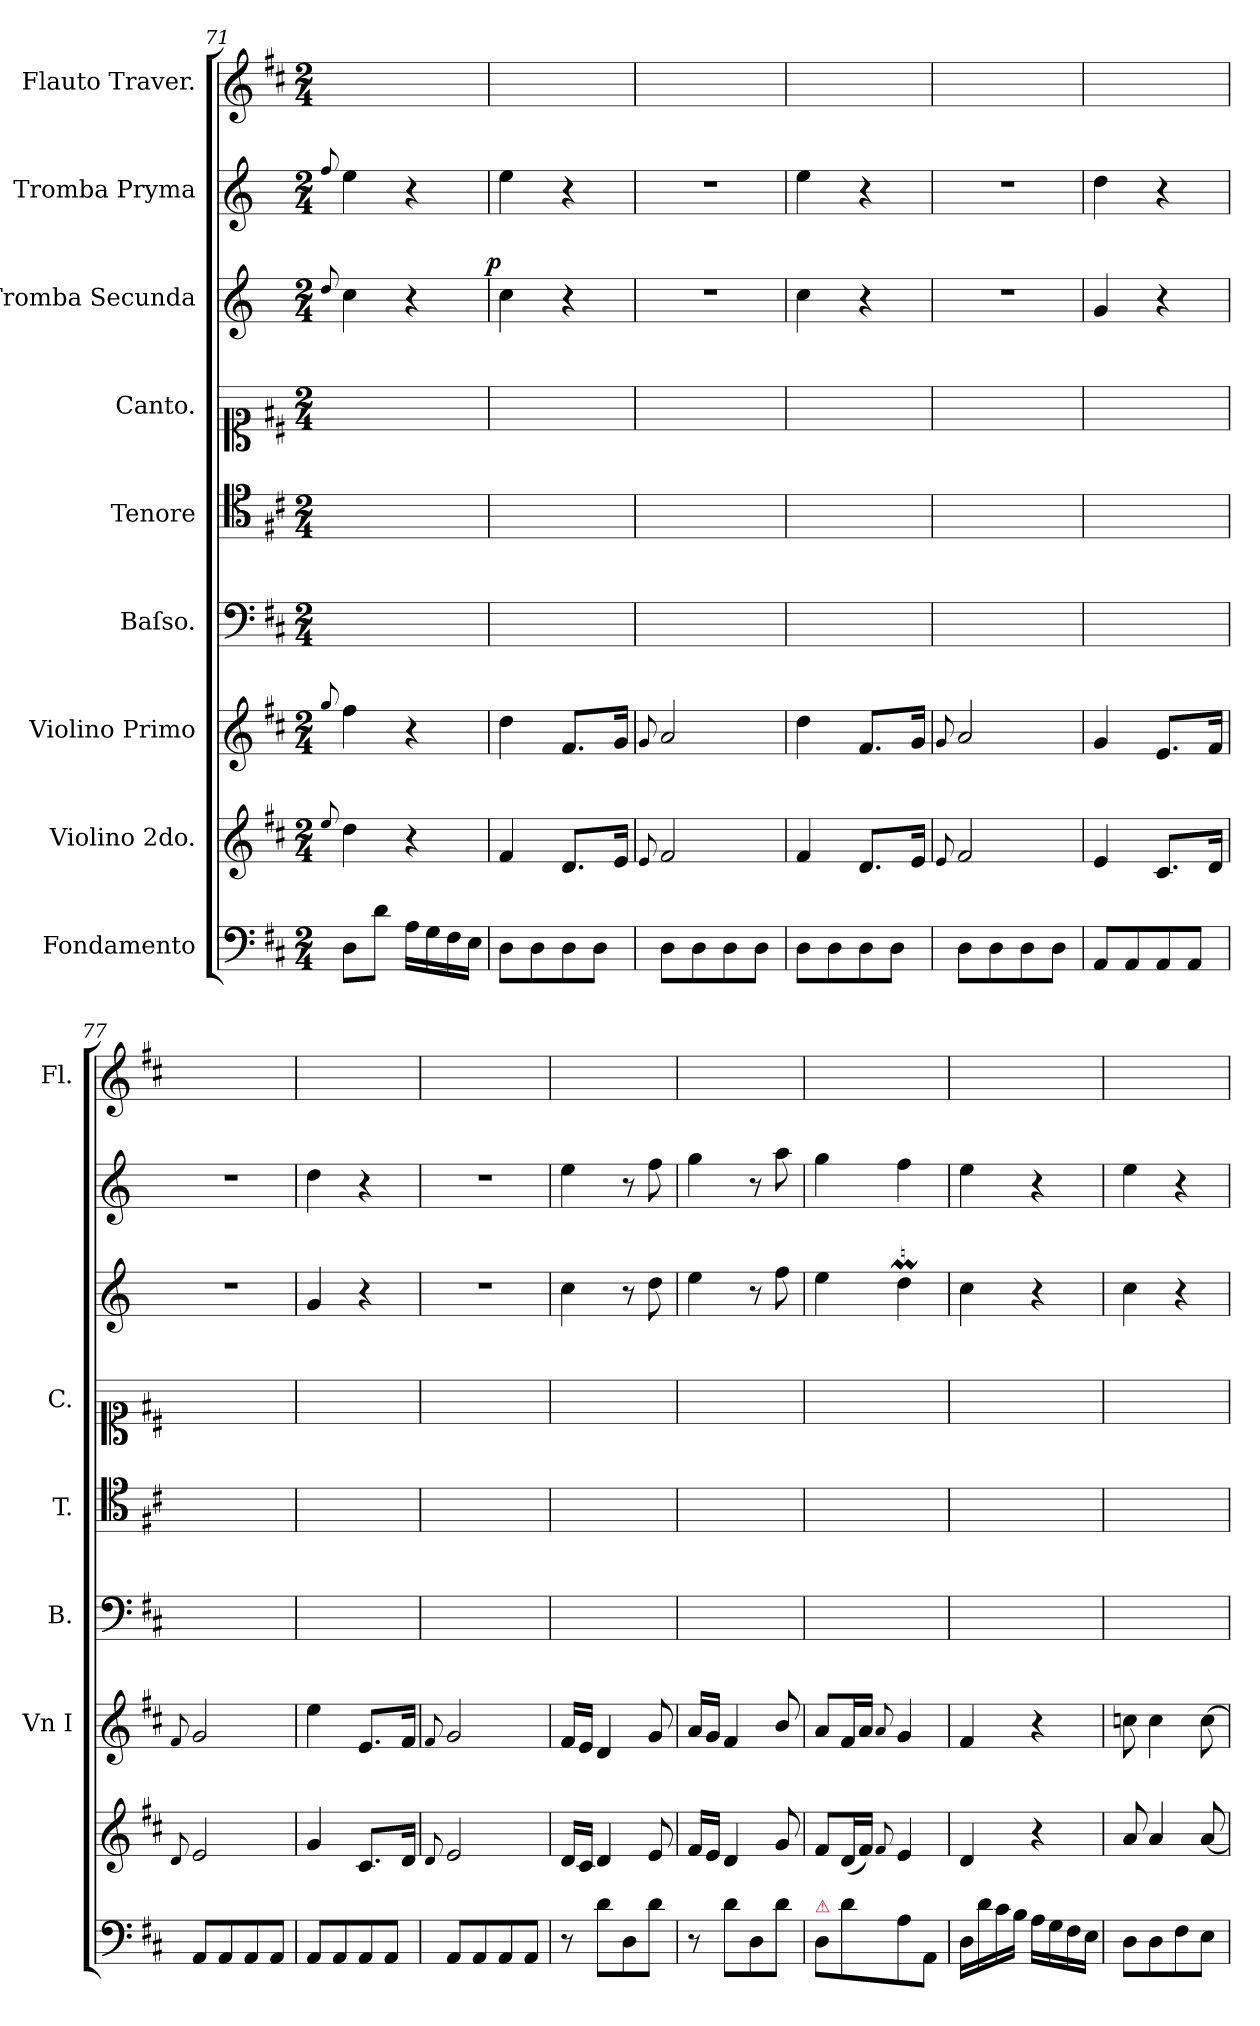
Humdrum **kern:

**kern	**dynam	**kern	**dynam	**kern	**dynam	**kern	**kern	**kern	**kern	**dynam	**kern	**dynam	**kern
*part9	*part9	*part8	*part8	*part7	*part7	*part6	*part5	*part4	*part3	*part3	*part2	*part2	*part1
*staff9	*staff9	*staff8	*staff8	*staff7	*staff7	*staff6	*staff5	*staff4	*staff3	*staff3	*staff2	*staff2	*staff1
*I"Fondamento	*	*I"Violino 2do.	*	*I"Violino Primo	*	*I"Baſso.	*I"Tenore	*I"Canto.	*I"Tromba Secunda	*	*I"Tromba Pryma	*	*I"Flauto Traver.
*	*	*	*	*I'Vn I	*	*I'B.	*I'T.	*I'C.	*	*	*	*	*I'Fl.
*clefF4	*	*clefG2	*	*clefG2	*	*clefF4	*clefC4	*clefC1	*clefG2	*	*clefG2	*	*clefG2
*	*	*	*	*	*	*	*	*	*ITrd-1c-2	*	*ITrd-1c-2	*	*
*k[f#c#]	*	*k[f#c#]	*	*k[f#c#]	*	*k[f#c#]	*k[f#c#]	*k[f#c#]	*k[f#c#]	*	*k[f#c#]	*	*k[f#c#]
*D:	*	*D:	*	*D:	*	*D:	*D:	*D:	*D:	*	*D:	*	*D:
*M2/4	*	*M2/4	*	*M2/4	*	*M2/4	*M2/4	*M2/4	*M2/4	*	*M2/4	*	*M2/4
=71	=71	=71	=71	=71	=71	=71	=71	=71	=71	=71	=71	=71	=71
.	.	8qqee/	.	8qqgg/	.	.	.	.	8qqee/	.	8qqgg/	.	.
8D\L	.	4dd\	.	4ff#\	.	2ryy	2ryy	2ryy	4dd\	.	4ff#\	.	2ryy
8d\J	.	.	.	.	.	.	.	.	.	.	.	.	.
16A\LL	.	4r	.	4r	.	.	.	.	4r	.	4r	.	.
16G\	.	.	.	.	.	.	.	.	.	.	.	.	.
16F#\	.	.	.	.	.	.	.	.	.	.	.	.	.
16E\JJ	.	.	.	.	.	.	.	.	.	.	.	.	.
=72	=72	=72	=72	=72	=72	=72	=72	=72	=72	=72	=72	=72	=72
!	!LO:DY:a:rj	!	!LO:DY:a	!	!LO:DY:a	!	!	!	!	!LO:DY:a:rj	!	!LO:DY:a	!
8D\L	p&colon;	4f#/	pia	4dd\	pia	2ryy	2ryy	2ryy	4dd\	p.	4ff#\	pia	2ryy
8D\	.	.	.	.	.	.	.	.	.	.	.	.	.
8D\	.	8.d/L	.	8.f#/L	.	.	.	.	4r	.	4r	.	.
8D\J	.	.	.	.	.	.	.	.	.	.	.	.	.
.	.	16e/Jk	.	16g/Jk	.	.	.	.	.	.	.	.	.
=73	=73	=73	=73	=73	=73	=73	=73	=73	=73	=73	=73	=73	=73
.	.	8qqe/	.	8qqg/	.	.	.	.	.	.	.	.	.
!	!	!	!	!	!	!	!	!	!LO:N:vis=1	!	!LO:N:vis=1	!	!
8D\L	.	2f#/	.	2a/	.	2ryy	2ryy	2ryy	2r	.	2r	.	2ryy
8D\	.	.	.	.	.	.	.	.	.	.	.	.	.
8D\	.	.	.	.	.	.	.	.	.	.	.	.	.
8D\J	.	.	.	.	.	.	.	.	.	.	.	.	.
=74	=74	=74	=74	=74	=74	=74	=74	=74	=74	=74	=74	=74	=74
8D\L	.	4f#/	.	4dd\	.	2ryy	2ryy	2ryy	4dd\	.	4ff#\	.	2ryy
8D\	.	.	.	.	.	.	.	.	.	.	.	.	.
8D\	.	8.d/L	.	8.f#/L	.	.	.	.	4r	.	4r	.	.
8D\J	.	.	.	.	.	.	.	.	.	.	.	.	.
.	.	16e/Jk	.	16g/Jk	.	.	.	.	.	.	.	.	.
=75	=75	=75	=75	=75	=75	=75	=75	=75	=75	=75	=75	=75	=75
.	.	8qqe/	.	8qqg/	.	.	.	.	.	.	.	.	.
!	!	!	!	!	!	!	!	!	!LO:N:vis=1	!	!LO:N:vis=1	!	!
8D\L	.	2f#/	.	2a/	.	2ryy	2ryy	2ryy	2r	.	2r	.	2ryy
8D\	.	.	.	.	.	.	.	.	.	.	.	.	.
8D\	.	.	.	.	.	.	.	.	.	.	.	.	.
8D\J	.	.	.	.	.	.	.	.	.	.	.	.	.
=76	=76	=76	=76	=76	=76	=76	=76	=76	=76	=76	=76	=76	=76
8AA/L	.	4e/	.	4g/	.	2ryy	2ryy	2ryy	4a/	.	4ee\	.	2ryy
8AA/	.	.	.	.	.	.	.	.	.	.	.	.	.
8AA/	.	8.c#/L	.	8.e/L	.	.	.	.	4r	.	4r	.	.
8AA/J	.	.	.	.	.	.	.	.	.	.	.	.	.
.	.	16d/Jk	.	16f#/Jk	.	.	.	.	.	.	.	.	.
=77	=77	=77	=77	=77	=77	=77	=77	=77	=77	=77	=77	=77	=77
.	.	8qqd/	.	8qqf#/	.	.	.	.	.	.	.	.	.
!	!	!	!	!	!	!	!	!	!LO:N:vis=1	!	!LO:N:vis=1	!	!
8AA/L	.	2e/	.	2g/	.	2ryy	2ryy	2ryy	2r	.	2r	.	2ryy
8AA/	.	.	.	.	.	.	.	.	.	.	.	.	.
8AA/	.	.	.	.	.	.	.	.	.	.	.	.	.
8AA/J	.	.	.	.	.	.	.	.	.	.	.	.	.
=78	=78	=78	=78	=78	=78	=78	=78	=78	=78	=78	=78	=78	=78
8AA/L	.	4g/	.	4ee\	.	2ryy	2ryy	2ryy	4a/	.	4ee\	.	2ryy
8AA/	.	.	.	.	.	.	.	.	.	.	.	.	.
8AA/	.	8.c#/L	.	8.e/L	.	.	.	.	4r	.	4r	.	.
8AA/J	.	.	.	.	.	.	.	.	.	.	.	.	.
.	.	16d/Jk	.	16f#/Jk	.	.	.	.	.	.	.	.	.
=79	=79	=79	=79	=79	=79	=79	=79	=79	=79	=79	=79	=79	=79
.	.	8qqd/	.	8qqf#/	.	.	.	.	.	.	.	.	.
!	!	!	!	!	!	!	!	!	!LO:N:vis=1	!	!LO:N:vis=1	!	!
8AA/L	.	2e/	.	2g/	.	2ryy	2ryy	2ryy	2r	.	2r	.	2ryy
8AA/	.	.	.	.	.	.	.	.	.	.	.	.	.
8AA/	.	.	.	.	.	.	.	.	.	.	.	.	.
8AA/J	.	.	.	.	.	.	.	.	.	.	.	.	.
=80	=80	=80	=80	=80	=80	=80	=80	=80	=80	=80	=80	=80	=80
8r	.	16d/LL	.	16f#/LL	.	2ryy	2ryy	2ryy	4dd\	.	4ff#\	.	2ryy
.	.	16c#/JJ	.	16e/JJ	.	.	.	.	.	.	.	.	.
8d\L	.	4d/	.	4d/	.	.	.	.	.	.	.	.	.
8D\	.	.	.	.	.	.	.	.	8r	.	8r	.	.
8d\J	.	8e/	.	8g/	.	.	.	.	8ee\	.	8gg\	.	.
=81	=81	=81	=81	=81	=81	=81	=81	=81	=81	=81	=81	=81	=81
8r	.	16f#/LL	.	16a/LL	.	2ryy	2ryy	2ryy	4ff#\	.	4aa\	.	2ryy
.	.	16e/JJ	.	16g/JJ	.	.	.	.	.	.	.	.	.
8d\L	.	4d/	.	4f#/	.	.	.	.	.	.	.	.	.
8D\	.	.	.	.	.	.	.	.	8r	.	8r	.	.
8d\J	.	8g/	.	8b/	.	.	.	.	8gg\	.	8bb\	.	.
=82	=82	=82	=82	=82	=82	=82	=82	=82	=82	=82	=82	=82	=82
!LO:TX:a:color=crimson:t=⚠	!	!	!	!	!	!	!	!	!	!	!	!	!
8D\L	.	8f#/L	.	8a/L	.	2ryy	2ryy	2ryy	4ff#\	.	4aa\	.	2ryy
8d\	.	(<16d/L	.	16f#/L	.	.	.	.	.	.	.	.	.
.	.	16f#/JJ)	.	16a/JJ	.	.	.	.	.	.	.	.	.
.	.	8qqf#/	.	8qqa/	.	.	.	.	.	.	.	.	.
8A\	.	4e/	.	4g/	.	.	.	.	4eem\	.	4gg\	.	.
8AA/J	.	.	.	.	.	.	.	.	.	.	.	.	.
=83	=83	=83	=83	=83	=83	=83	=83	=83	=83	=83	=83	=83	=83
!	!LO:DY:a:rj	!	!	!	!	!	!	!	!	!	!	!	!
16D\LL	f&colon;	4d/	.	4f#/	.	2ryy	2ryy	2ryy	4dd\	.	4ff#\	.	2ryy
16d\	.	.	.	.	.	.	.	.	.	.	.	.	.
16c#\	.	.	.	.	.	.	.	.	.	.	.	.	.
16B\JJ	.	.	.	.	.	.	.	.	.	.	.	.	.
16A\LL	.	4r	.	4r	.	.	.	.	4r	.	4r	.	.
16G\	.	.	.	.	.	.	.	.	.	.	.	.	.
16F#\	.	.	.	.	.	.	.	.	.	.	.	.	.
16E\JJ	.	.	.	.	.	.	.	.	.	.	.	.	.
=84	=84	=84	=84	=84	=84	=84	=84	=84	=84	=84	=84	=84	=84
!	!	!	!LO:DY:a	!	!LO:DY:a	!	!	!	!	!	!	!LO:DY:a	!
8D\L	.	8a/	for	8ccn\	for	2ryy	2ryy	2ryy	4dd\	.	4ff#\	for	2ryy
8D\	.	4a/	.	4cc\	.	.	.	.	.	.	.	.	.
8F#\	.	.	.	.	.	.	.	.	4r	.	4r	.	.
8E\J	.	[8a/	.	[8cc\	.	.	.	.	.	.	.	.	.
=	=	=	=	=	=	=	=	=	=	=	=	=	=
*-	*-	*-	*-	*-	*-	*-	*-	*-	*-	*-	*-	*-	*-
